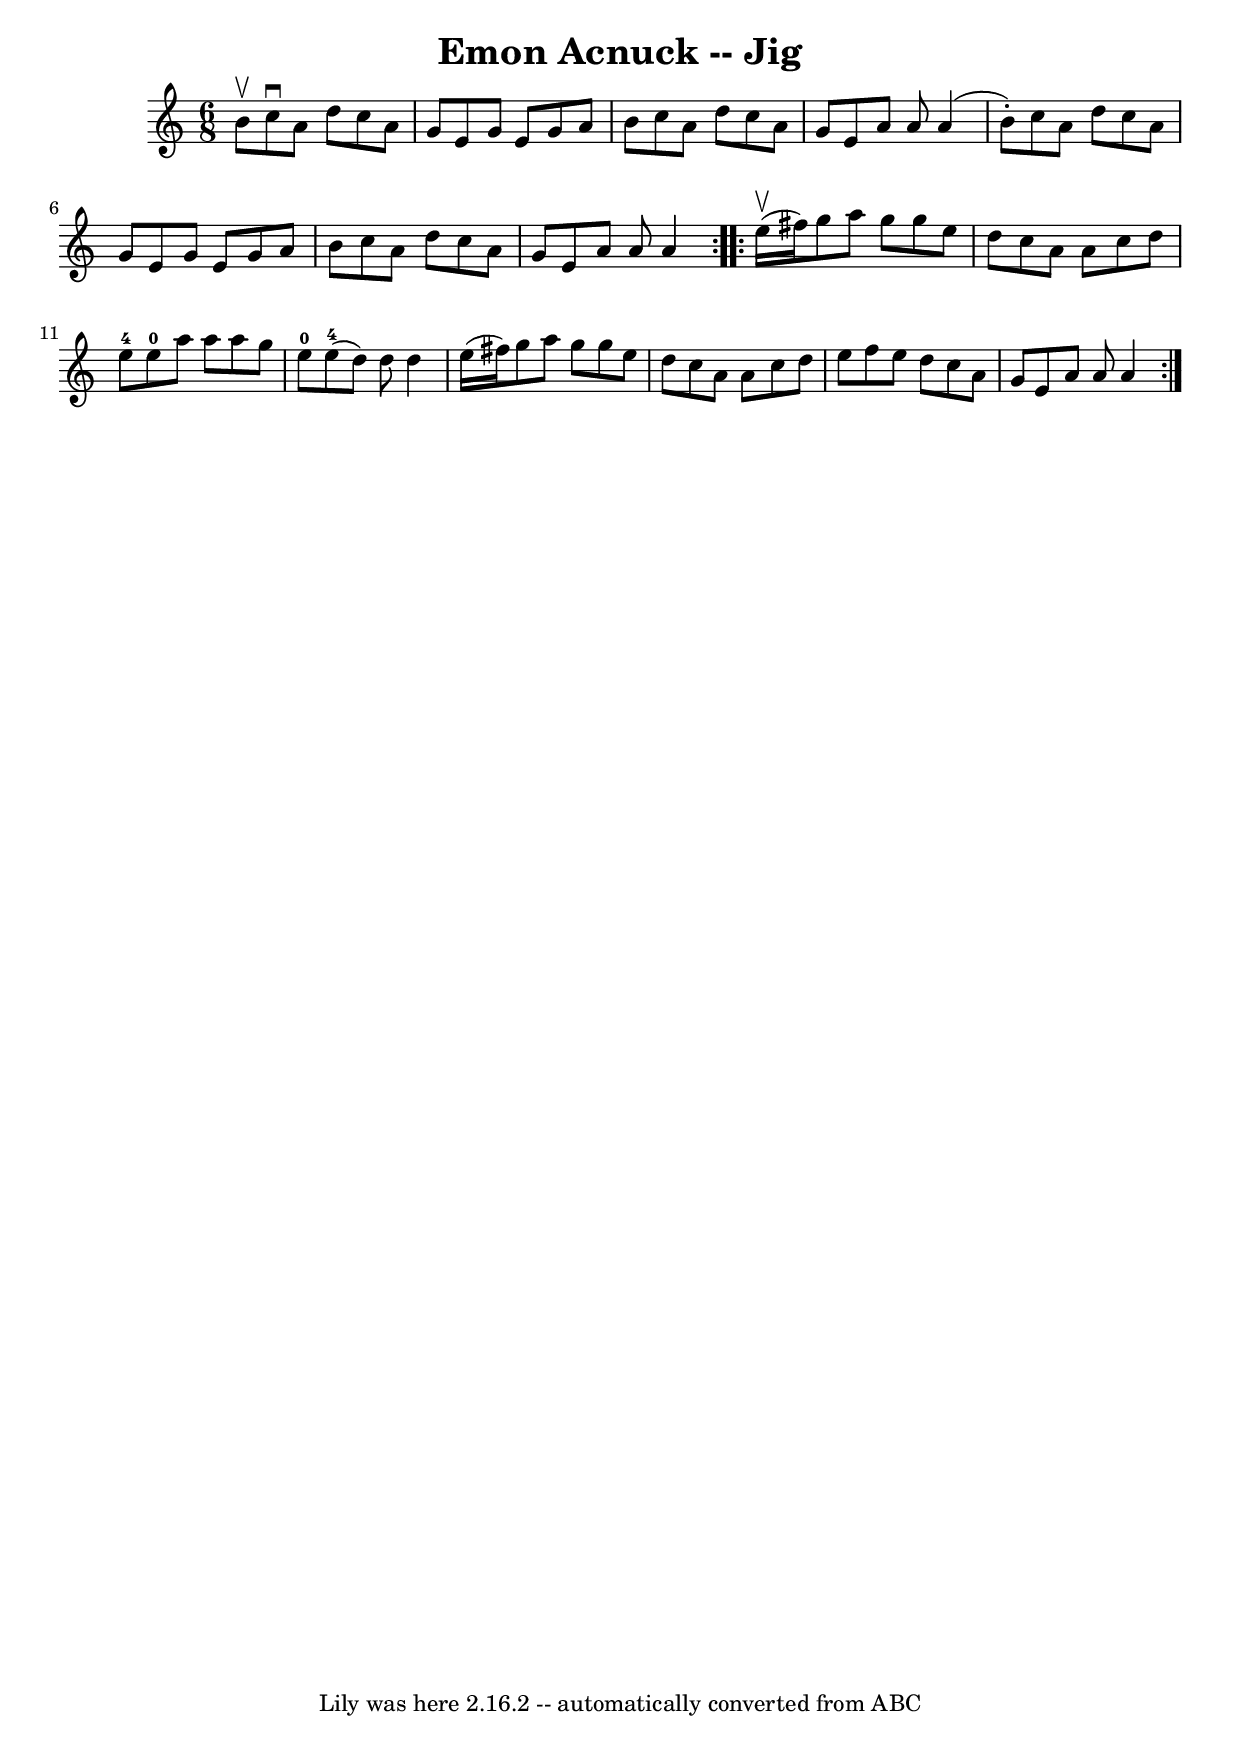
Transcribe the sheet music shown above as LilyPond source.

\version "2.7.40"
\include "Mammoth.ily"
\header {
	%% book = "Ryan's Mammoth Collection"
	crossRefNumber = "1"
	footnotes = "\\\\86 444"
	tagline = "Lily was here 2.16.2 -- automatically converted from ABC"
	title = "Emon Acnuck -- Jig"
}
voicedefault =  {


\repeat volta 2 {
\time 6/8 \key a \minor b'8^\upbow |
 c''8^\downbow a'8 d''8 
 c''8 a'8 g'8    |
 e'8 g'8 e'8 g'8 a'8 b'8    
|
 c''8 a'8 d''8 c''8 a'8 g'8    |
 e'8 a'8   
 a'8 a'4 (b'8 -.)   |
 c''8 a'8 d''8 c''8 a'8    
g'8    |
 e'8 g'8 e'8 g'8 a'8 b'8    |
 c''8    
a'8 d''8 c''8 a'8 g'8    |
 e'8 a'8 a'8 a'4  }     
\repeat volta 2 { e''16^\upbow(fis''16) |
 g''8 a''8    
g''8 g''8 e''8 d''8    |
 c''8 a'8 a'8 c''8 d''8   
 e''8-4   |
 e''8-0 a''8 a''8 a''8 g''8 e''8-0 
  |
 e''8-4(d''8) d''8 d''4 e''16 (fis''16)   
|
 g''8 a''8 g''8 g''8 e''8 d''8    |
 c''8    
a'8 a'8 c''8 d''8 e''8    |
 f''8 e''8 d''8 c''8   
 a'8 g'8    |
 e'8 a'8 a'8 a'4  }   
}

\score{
    <<

	\context Staff="default"
	{
	    \voicedefault 
	}

    >>
	\layout {
	}
	\midi {}
}
